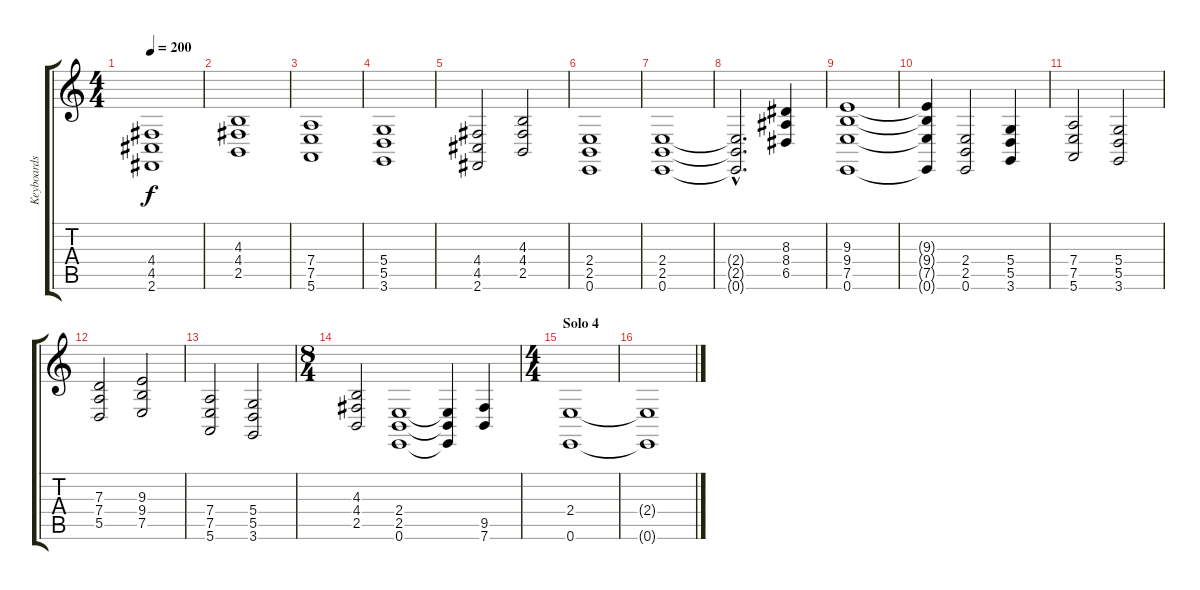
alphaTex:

\track ("Keyboards 3" "Keyboards ") {instrument stringensemble1}
\staff {score tabs}
\tuning (E4 B3 G3 D3 A2 E2) {hide}
\ts (4 4)
\tempo 200
\clef g2
\ks c
(4.4 4.5 2.6).1{dy f} |
(4.3 4.4 2.5).1 |
(7.4 7.5 5.6).1 |
(5.4 5.5 3.6).1 |
(4.4 4.5 2.6).2 (4.3 4.4 2.5).2 |
(2.4 2.5 0.6).1 |
(2.4 2.5 0.6).1 |
(2.4{hac t} 2.5{hac t} 0.6{hac t}).2{d} (8.3 8.4 6.5).4 |
(9.3 9.4 7.5 0.6).1 |
(9.3{t} 9.4{t} 7.5{t} 0.6{t}).4 (2.4 2.5 0.6).2 (5.4 5.5 3.6).4 |
(7.4 7.5 5.6).2 (5.4 5.5 3.6).2 |
(7.3 7.4 5.5).2 (9.3 9.4 7.5).2 |
(7.4 7.5 5.6).2 (5.4 5.5 3.6).2 |
\ts (8 4)
(4.3 4.4 2.5).2 (2.4 2.5 0.6).1 (2.4{t} 2.5{t} 0.6{t}).4 (9.5 7.6).4 |
\ts (4 4)
\section ("" "Solo 4")
(2.4 0.6).1 |
(2.4{t} 0.6{t}).1
